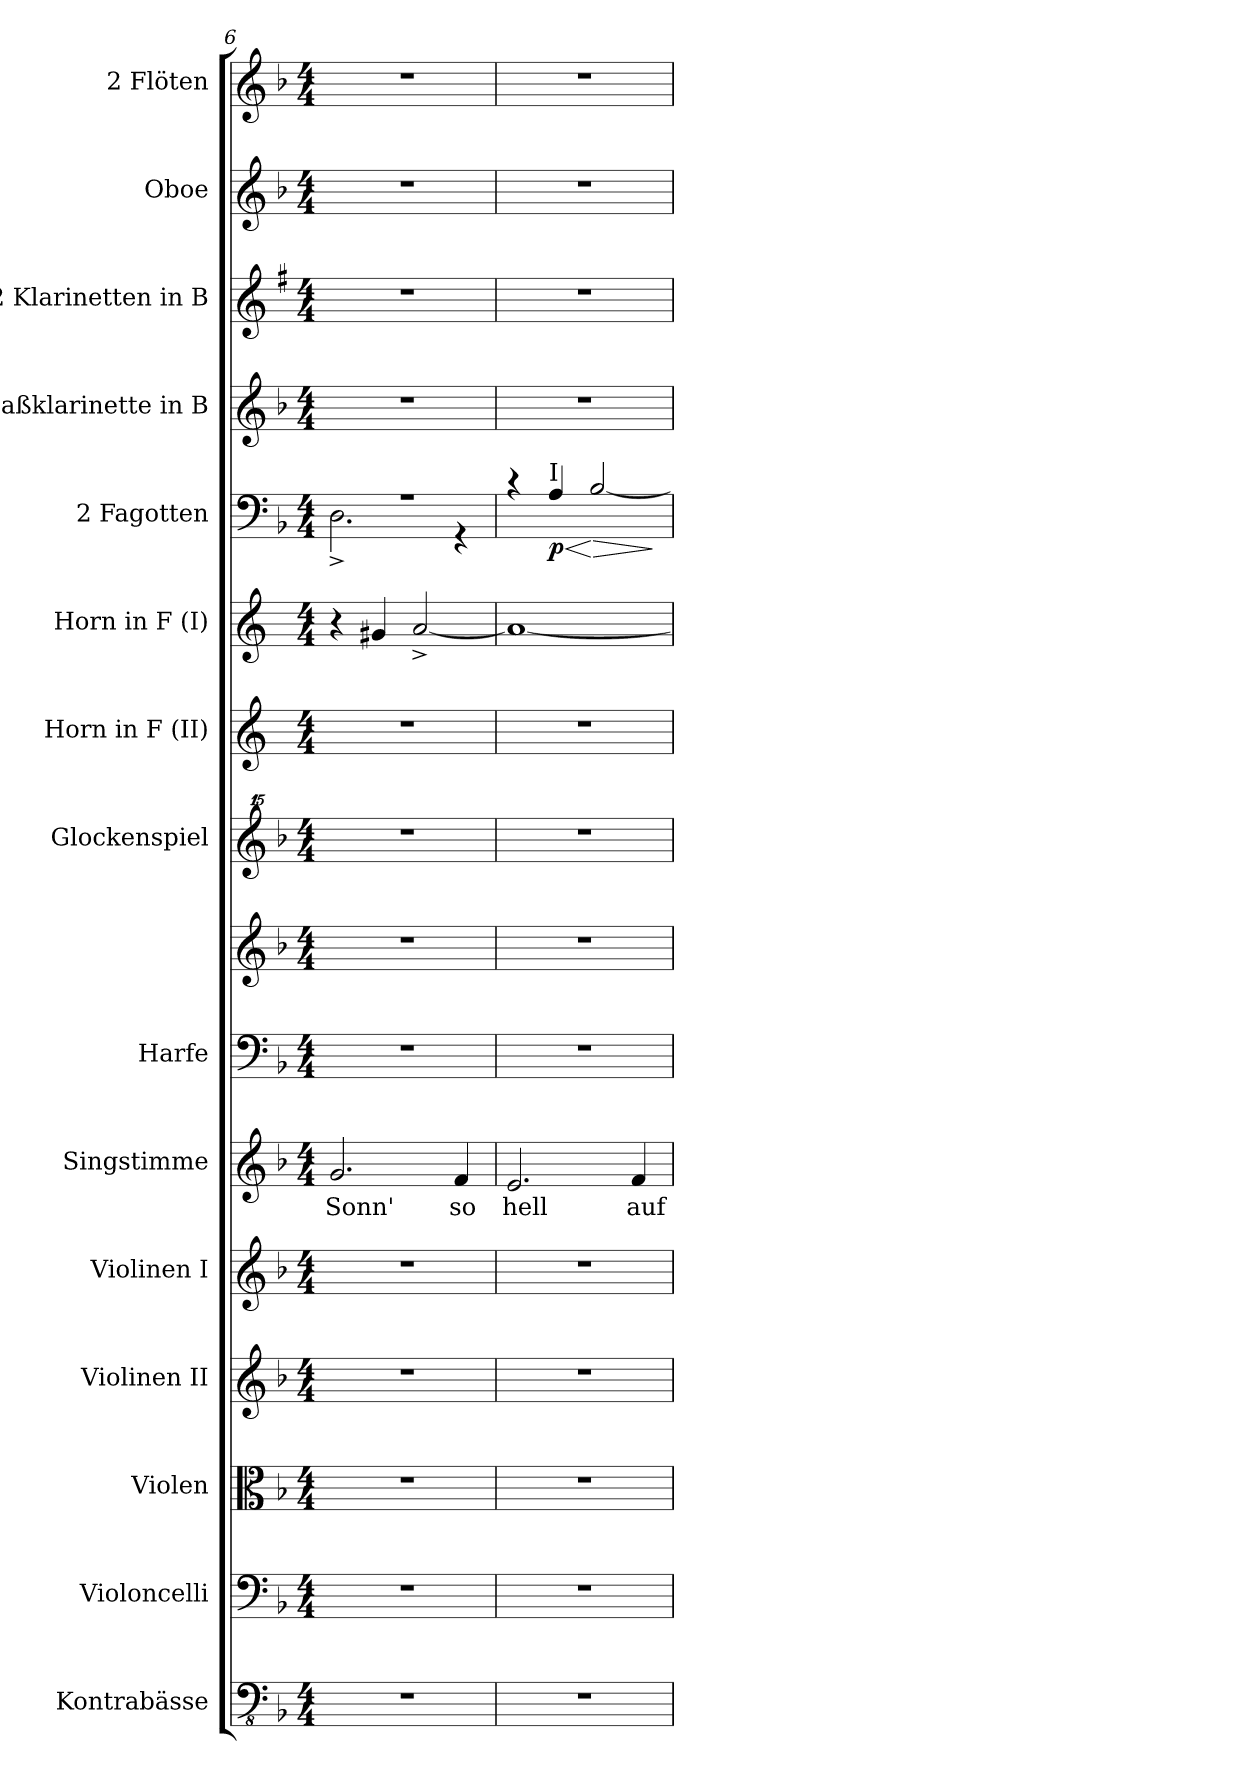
**kern	**kern	**kern	**kern	**kern	**kern	**text	**kern	**kern	**kern	**kern	**kern	**kern	**dynam	**kern	**kern	**kern	**kern
*part15	*part14	*part13	*part12	*part11	*part10	*part10	*part9	*part9	*part8	*part7	*part6	*part5	*part5	*part4	*part3	*part2	*part1
*staff16	*staff15	*staff14	*staff13	*staff12	*staff11	*staff11	*staff10	*staff9	*staff8	*staff7	*staff6	*staff5	*staff5	*staff4	*staff3	*staff2	*staff1
*I"Kontrabässe	*I"Violoncelli	*I"Violen	*I"Violinen II	*I"Violinen I	*I"Singstimme	*	*I"Harfe	*	*I"Glockenspiel	*I"Horn in F (II)	*I"Horn in F (I)	*I"2 Fagotten	*	*I"Baßklarinette in B	*I"2 Klarinetten in B	*I"Oboe	*I"2 Flöten
*I'Kb.	*I'Vc.	*	*I'Vl. II	*I'Vl. I	*I'Singst.	*	*I'Hf.	*	*I'Glk.	*I'Hr. II	*I'Hr. I	*I'Fg.	*	*I'Bklar. (B)	*I'Klar. (B)	*I'Ob.	*I'Fl.
*clefFv4	*clefF4	*clefC3	*clefG2	*clefG2	*clefG2	*	*clefF4	*clefG2	*clefG^^2	*clefG2	*clefG2	*clefF4	*	*clefG2	*clefG2	*clefG2	*clefG2
*	*	*	*	*	*	*	*	*	*	*ITrd4c7	*ITrd4c7	*	*	*ITrd8c14	*ITrd1c2	*	*
*k[b-]	*k[b-]	*k[b-]	*k[b-]	*k[b-]	*k[b-]	*	*k[b-]	*k[b-]	*k[b-]	*k[b-]	*k[b-]	*k[b-]	*	*k[b-]	*k[b-]	*k[b-]	*k[b-]
*M4/4	*M4/4	*M4/4	*M4/4	*M4/4	*M4/4	*	*M4/4	*M4/4	*M4/4	*M4/4	*M4/4	*M4/4	*	*M4/4	*M4/4	*M4/4	*M4/4
=6	=6	=6	=6	=6	=6	=6	=6	=6	=6	=6	=6	=6	=6	=6	=6	=6	=6
*	*	*	*	*	*	*	*	*	*	*	*	*^	*	*	*	*	*
1r	1r	1r	1r	1r	2.g/	Sonn'	1r	1r	1r	1r	4r	1r	2.D^\	.	1r	1r	1r	1r
.	.	.	.	.	.	.	.	.	.	.	4c#X/	.	.	.	.	.	.	.
.	.	.	.	.	.	.	.	.	.	.	[2d^/	.	.	.	.	.	.	.
.	.	.	.	.	4f/	so	.	.	.	.	.	.	4r	.	.	.	.	.
*	*	*	*	*	*	*	*	*	*	*	*	*v	*v	*	*	*	*	*
=7	=7	=7	=7	=7	=7	=7	=7	=7	=7	=7	=7	=7	=7	=7	=7	=7	=7
1r	1r	1r	1r	1r	2.e/	hell	1r	1r	1r	1r	1d_	4rc	.	1r	1r	1r	1r
!	!	!	!	!	!	!	!	!	!	!	!	!LO:TX:a:t=I	!	!	!	!	!
!	!	!	!	!	!	!	!	!	!	!	!	!	!LO:HP:b	!	!	!	!
!	!	!	!	!	!	!	!	!	!	!	!	!	!LO:DY:n=1:b	!	!	!	!
.	.	.	.	.	.	.	.	.	.	.	.	4A/	< p	.	.	.	.
!	!	!	!	!	!	!	!	!	!	!	!	!	!LO:HP:n=1:b	!	!	!	!
.	.	.	.	.	.	.	.	.	.	.	.	[2B-/	[ >	.	.	.	.
.	.	.	.	.	4f/	auf-	.	.	.	.	.	.	.	.	.	.	.
.	.	.	.	.	.	.	.	.	.	.	.	.	]	.	.	.	.
=	=	=	=	=	=	=	=	=	=	=	=	=	=	=	=	=	=
*-	*-	*-	*-	*-	*-	*-	*-	*-	*-	*-	*-	*-	*-	*-	*-	*-	*-
